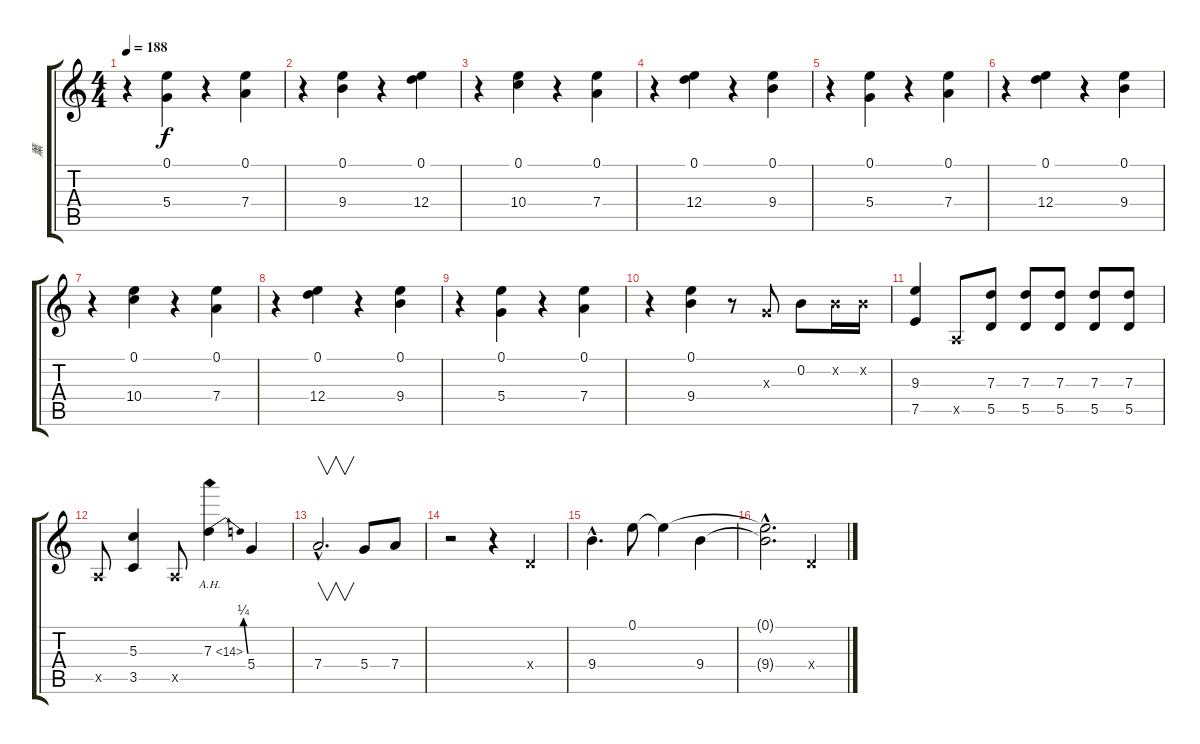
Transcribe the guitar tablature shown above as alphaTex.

\track ("薰" "薰") {instrument overdrivenguitar}
\staff {score tabs}
\tuning (E4 B3 G3 D3 A2 E2) {hide}
\ts (4 4)
\tempo 188
\clef g2
\ks c
r.4{dy f} (0.1 5.4).4 r.4 (0.1 7.4).4 |
r.4 (0.1 9.4).4 r.4 (0.1 12.4).4 |
r.4 (0.1 10.4).4 r.4 (0.1 7.4).4 |
r.4 (0.1 12.4).4 r.4 (0.1 9.4).4 |
r.4 (0.1 5.4).4 r.4 (0.1 7.4).4 |
r.4 (0.1 12.4).4 r.4 (0.1 9.4).4 |
r.4 (0.1 10.4).4 r.4 (0.1 7.4).4 |
r.4 (0.1 12.4).4 r.4 (0.1 9.4).4 |
r.4 (0.1 5.4).4 r.4 (0.1 7.4).4 |
r.4 (0.1 9.4).4 r.8 0.3{x}.8{volume 15} 0.2.8 0.2{x}.16 0.2{x}.16 |
(9.3 7.5).4 0.5{x}.8 (7.3 5.5).8 (7.3 5.5).8 (7.3 5.5).8 (7.3 5.5).8 (7.3 5.5).8 |
0.5{x}.8 (5.3 3.5).4 0.5{x}.8 7.3{be (bend 0 0 60 1) ah 7}.4 5.4.4 |
7.4{hac}.2{v d} 5.4.8 7.4.8 |
r.2 r.4 0.4{x}.4 |
9.4{hac}.4{d} 0.1.8 0.1{t}.4 9.4.4 |
(0.1{hac t} 9.4{hac t}).2{d} 0.4{x}.4
